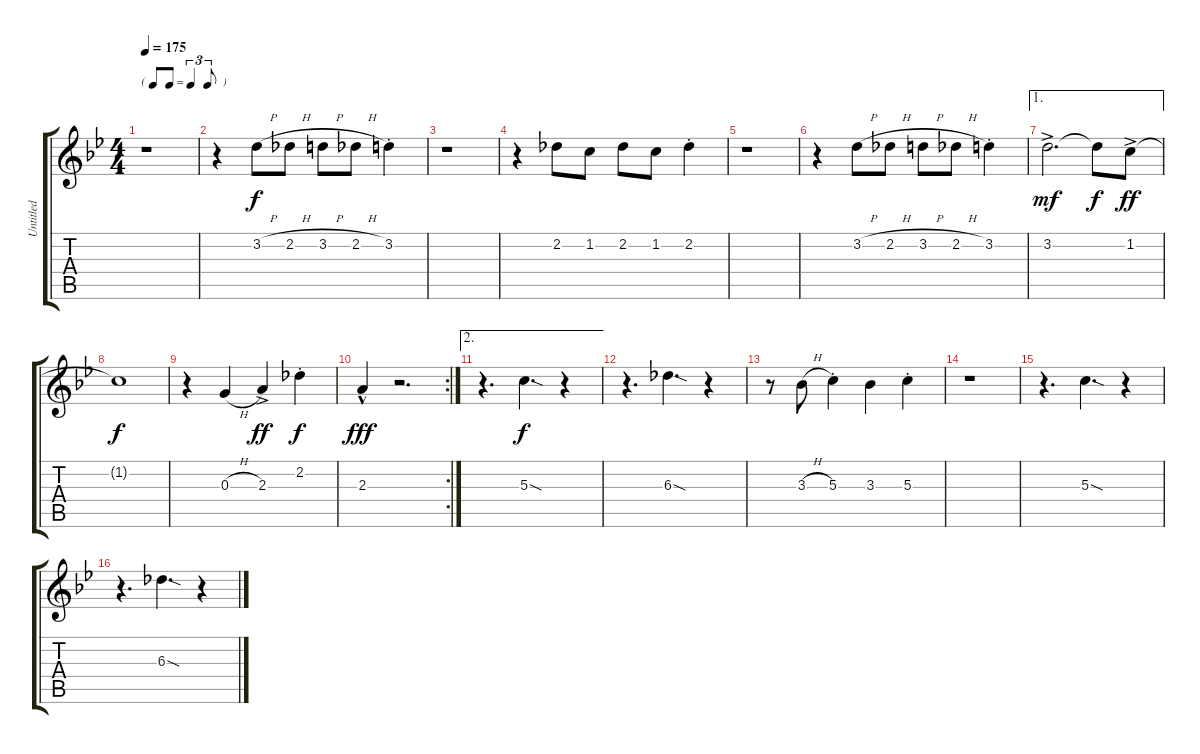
\track ("Untitled" "Untitled") {instrument distortionguitar}
\staff {score tabs}
\tuning (E4 B3 G3 D3 A2 E2) {hide}
\ts (4 4)
\tf triplet8th
\tempo 175
\clef g2
\ks bb
r.1{dy f} |
r.4 3.2{h}.8 2.2{h}.8 3.2{h}.8 2.2{h}.8 3.2{st}.4 |
r.1 |
r.4 2.2.8 1.2.8 2.2.8 1.2.8 2.2{st}.4 |
r.1 |
r.4 3.2{h}.8 2.2{h}.8 3.2{h}.8 2.2{h}.8 3.2{st}.4 |
\ae 1
3.2{ac}.2{d dy mf} 3.2{t}.8{dy f} 1.2{ac}.8{dy ff} |
1.2{t}.1{dy f} |
r.4 0.3{h}.4 2.3{ac}.4{dy ff} 2.2{st}.4{dy f} |
\rc 2
2.3{hac}.4{dy fff} r.2{d} |
\ae 2
r.4{d} 5.3{sod}.4{d dy f} r.4 |
r.4{d} 6.3{sod}.4{d} r.4 |
r.8 3.3{h}.8 5.3{st}.4 3.3.4 5.3{st}.4 |
r.1 |
r.4{d} 5.3{sod}.4{d} r.4 |
r.4{d} 6.3{sod}.4{d} r.4
